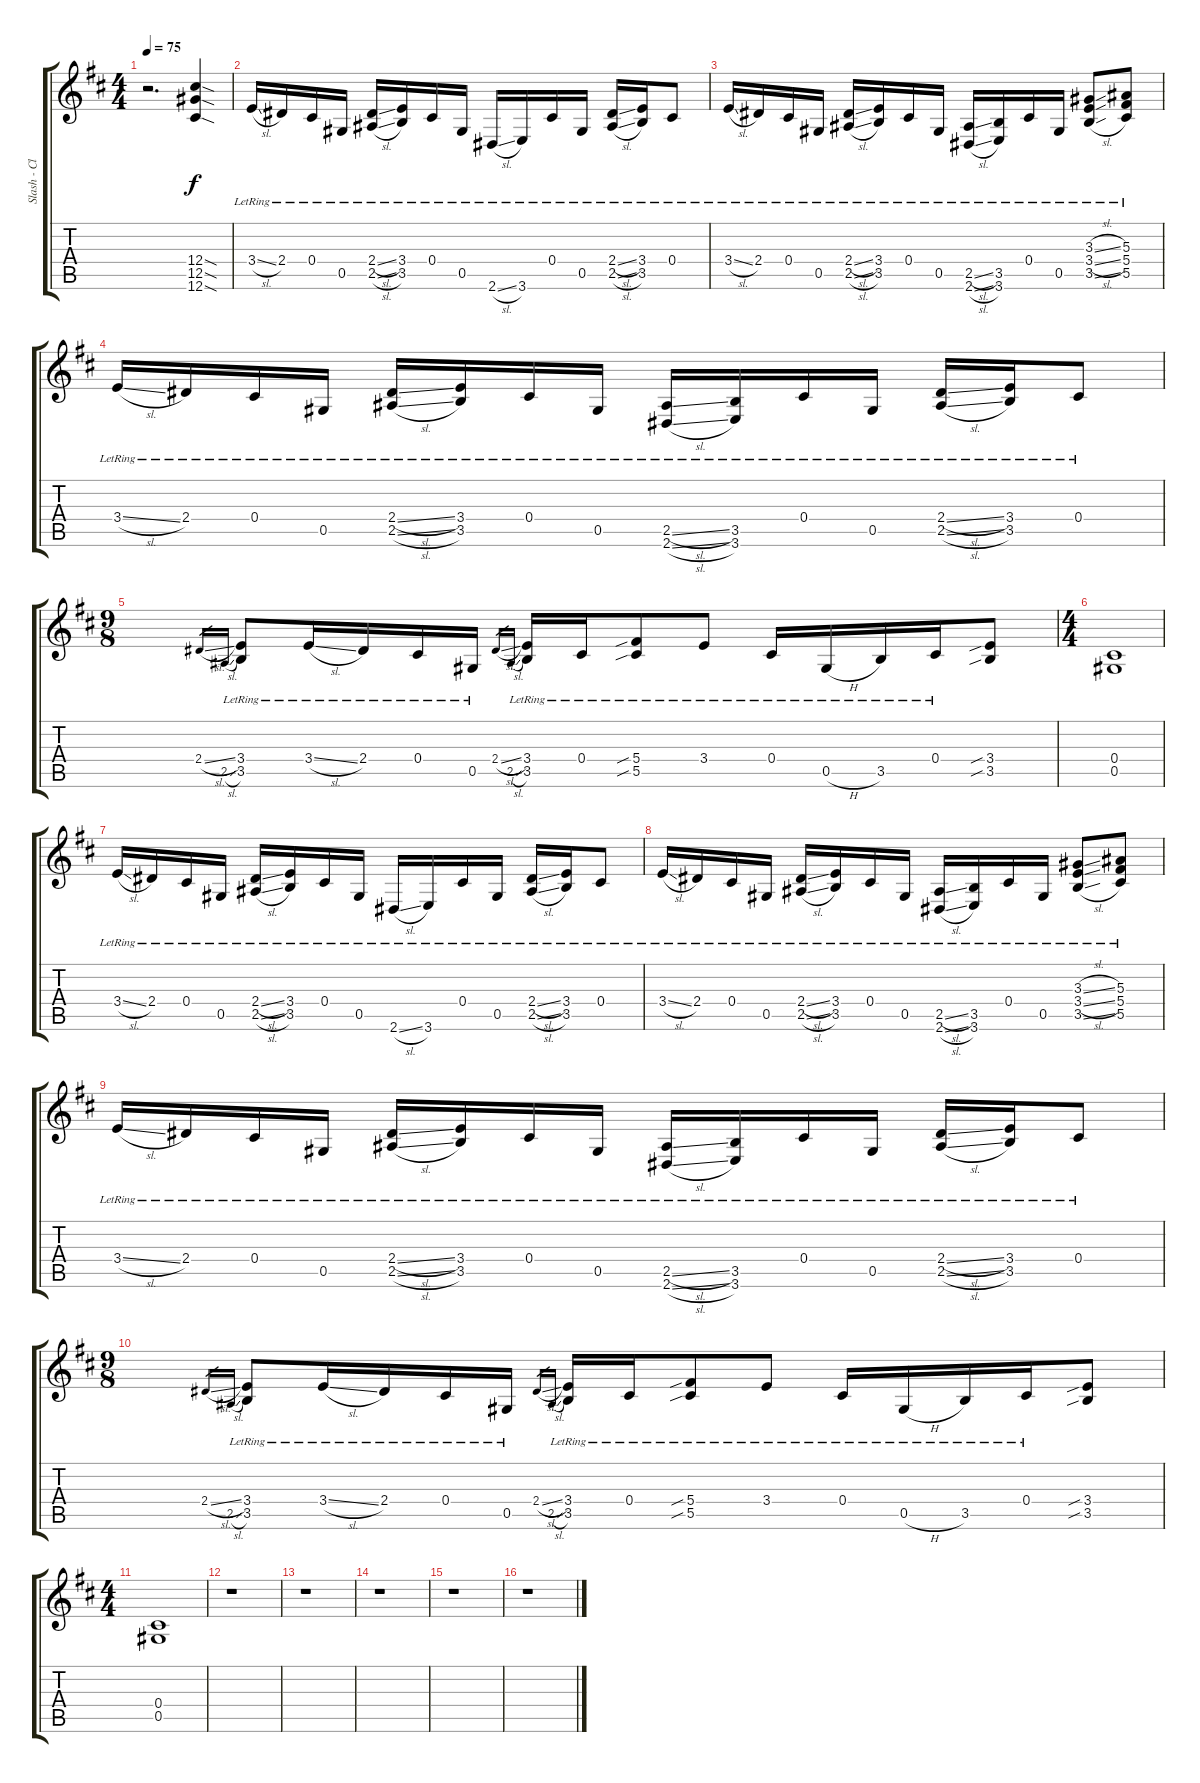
\track ("Slash - Clean Tone" "Slash - Cl") {instrument electricguitarclean}
\staff {score tabs}
\tuning (Db4 Ab3 F3 Db3 Ab2 Db2) {hide}
\ts (4 4)
\tempo 75
\clef g2
\ks d
r.2{d dy f instrument electricguitarclean} (12.4{sod} 12.5{sod} 12.6{sod}).4 |
3.4{sl lr}.16 2.4{lr}.16 0.4{lr}.16 0.5{lr}.16 (2.4{sl lr} 2.5{sl lr}).16 (3.4{lr} 3.5{lr}).16 0.4{lr}.16 0.5{lr}.16 2.6{sl lr}.16 3.6{lr}.16 0.4{lr}.16 0.5{lr}.16 (2.4{sl lr} 2.5{sl lr}).16 (3.4{lr} 3.5{lr}).16 0.4{lr}.8 |
3.4{sl lr}.16 2.4{lr}.16 0.4{lr}.16 0.5{lr}.16 (2.4{sl lr} 2.5{sl lr}).16 (3.4{lr} 3.5{lr}).16 0.4{lr}.16 0.5{lr}.16 (2.5{sl lr} 2.6{sl lr}).16 (3.5 3.6{lr}).16 0.4{lr}.16 0.5{lr}.16 (3.3{sl lr} 3.4{sl lr} 3.5{sl lr}).8 (5.3{lr} 5.4{lr} 5.5{lr}).8 |
3.4{sl lr}.16 2.4{lr}.16 0.4{lr}.16 0.5{lr}.16 (2.4{sl lr} 2.5{sl lr}).16 (3.4{lr} 3.5{lr}).16 0.4{lr}.16 0.5{lr}.16 (2.5{sl} 2.6{sl lr}).16 (3.5 3.6{lr}).16 0.4{lr}.16 0.5{lr}.16 (2.4{sl lr} 2.5{sl lr}).16 (3.4{lr} 3.5{lr}).16 0.4{lr}.8 |
\ts (9 8)
2.4{sl}.16{gr} 2.5{sl}.16{gr} (3.4{lr} 3.5{lr}).8 3.4{sl lr}.16 2.4{lr}.16 0.4{lr}.16 0.5{lr}.16 2.4{sl}.16{gr} 2.5{sl}.16{gr} (3.4{lr} 3.5{lr}).16 0.4{lr}.16 (5.4{sib lr} 5.5{sib lr}).8 3.4{lr}.8 0.4{lr}.16 0.5{h lr}.16 3.5{lr}.16 0.4{lr}.16 (3.4{sib} 3.5{sib}).8 |
\ts (4 4)
(0.4 0.5).1 |
3.4{sl lr}.16 2.4{lr}.16 0.4{lr}.16 0.5{lr}.16 (2.4{sl lr} 2.5{sl lr}).16 (3.4{lr} 3.5{lr}).16 0.4{lr}.16 0.5{lr}.16 2.6{sl lr}.16 3.6{lr}.16 0.4{lr}.16 0.5{lr}.16 (2.4{sl lr} 2.5{sl lr}).16 (3.4{lr} 3.5{lr}).16 0.4{lr}.8 |
3.4{sl lr}.16 2.4{lr}.16 0.4{lr}.16 0.5{lr}.16 (2.4{sl lr} 2.5{sl lr}).16 (3.4{lr} 3.5{lr}).16 0.4{lr}.16 0.5{lr}.16 (2.5{sl lr} 2.6{sl lr}).16 (3.5 3.6{lr}).16 0.4{lr}.16 0.5{lr}.16 (3.3{sl lr} 3.4{sl lr} 3.5{sl lr}).8 (5.3{lr} 5.4{lr} 5.5{lr}).8 |
3.4{sl lr}.16 2.4{lr}.16 0.4{lr}.16 0.5{lr}.16 (2.4{sl lr} 2.5{sl lr}).16 (3.4{lr} 3.5{lr}).16 0.4{lr}.16 0.5{lr}.16 (2.5{sl} 2.6{sl lr}).16 (3.5 3.6{lr}).16 0.4{lr}.16 0.5{lr}.16 (2.4{sl lr} 2.5{sl lr}).16 (3.4{lr} 3.5{lr}).16 0.4{lr}.8 |
\ts (9 8)
2.4{sl}.16{gr} 2.5{sl}.16{gr} (3.4{lr} 3.5{lr}).8 3.4{sl lr}.16 2.4{lr}.16 0.4{lr}.16 0.5{lr}.16 2.4{sl}.16{gr} 2.5{sl}.16{gr} (3.4{lr} 3.5{lr}).16 0.4{lr}.16 (5.4{sib lr} 5.5{sib lr}).8 3.4{lr}.8 0.4{lr}.16 0.5{h lr}.16 3.5{lr}.16 0.4{lr}.16 (3.4{sib} 3.5{sib}).8 |
\ts (4 4)
(0.4 0.5).1 |
r.1 |
r.1 |
r.1 |
r.1 |
r.1
